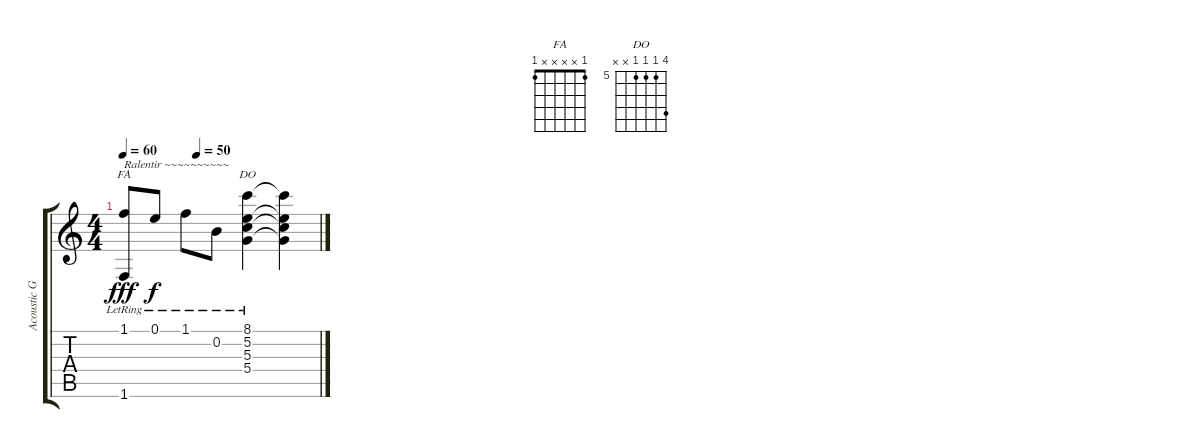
\track ("Acoustic Guitar" "Acoustic G") {instrument acousticguitarnylon}
\staff {score tabs}
\tuning (E4 B3 G3 D3 A2 E2) {hide}
\chord ("FA" 1 x x x x 1)
\chord ("DO" 8 5 5 5 x x) {firstfret 5}
\ts (4 4)
\tempo 60
\tempo (50 0.375)
\clef g2
\ks c
(1.1{lr} 1.6{lr}).8{ch "FA" txt "Ralentir ~~~~~~~~~~" dy fff} 0.1{lr}.8{dy f} 1.1{lr}.8 0.2{lr}.8 (8.1 5.2{lr} 5.3 5.4).4{ch "DO"} (8.1{t} 5.2{t} 5.3{t} 5.4{t}).4
